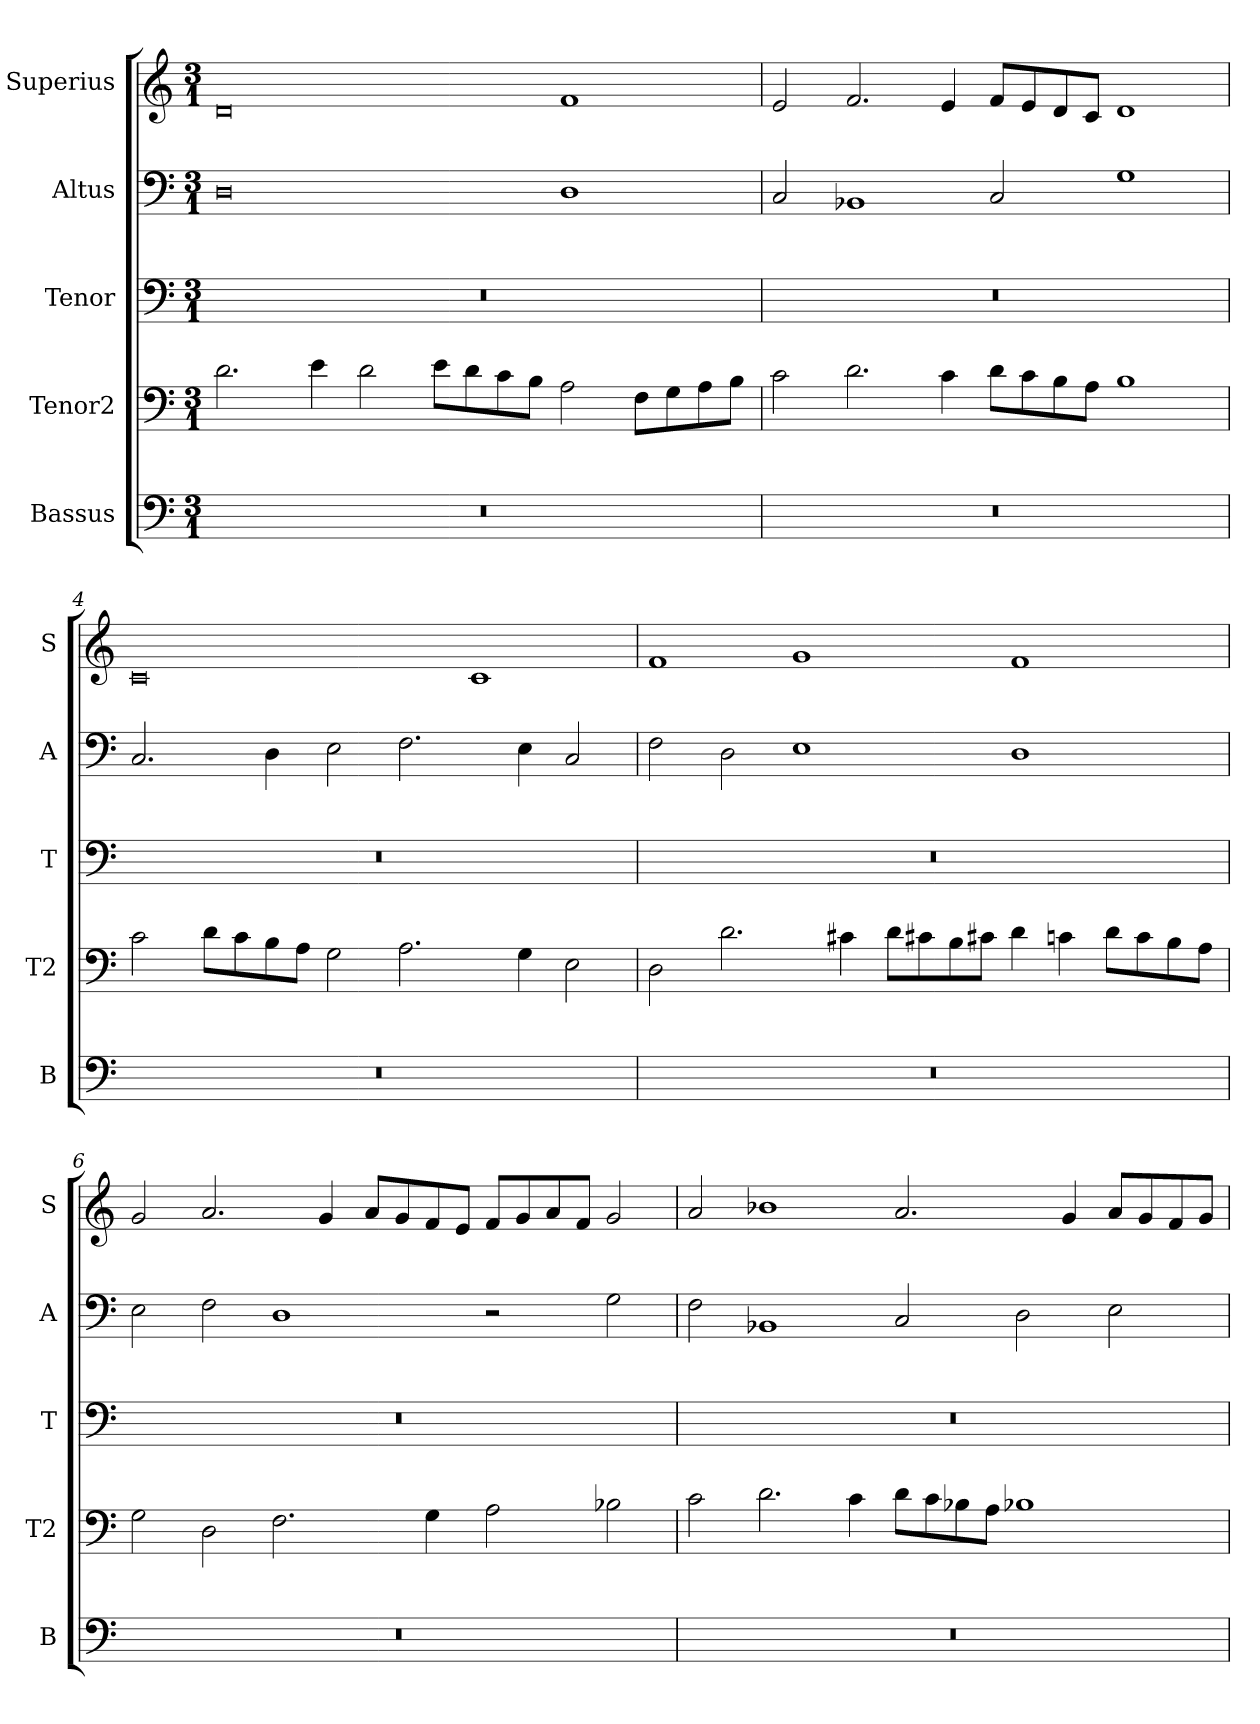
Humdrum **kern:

**kern	**kern	**kern	**kern	**kern
*part5	*part4	*part3	*part2	*part1
*staff5	*staff4	*staff3	*staff2	*staff1
*I"Bassus	*I"Tenor2	*I"Tenor	*I"Altus	*I"Superius
*I'B	*I'T2	*I'T	*I'A	*I'S
*clefF4	*clefF4	*clefF4	*clefF4	*clefG2
*k[]	*k[]	*k[]	*k[]	*k[]
*a:	*a:	*a:	*a:	*a:
*M3/1	*M3/1	*M3/1	*M3/1	*M3/1
=	=	=	=	=
0.r	2.d	0.r	0D	0d
.	4e	.	.	.
.	2d	.	.	.
.	8eL	.	.	.
.	8d	.	.	.
.	8c	.	.	.
.	8BJ	.	.	.
.	2A	.	1D	1f
.	8FL	.	.	.
.	8G	.	.	.
.	8A	.	.	.
.	8BJ	.	.	.
=3	=3	=3	=3	=3
0.r	2c	0.r	2C	2e
.	2.d	.	1BB-X	2.f
.	4c	.	.	4e
.	8dL	.	2C	8fL
.	8c	.	.	8e
.	8B	.	.	8d
.	8AJ	.	.	8cJ
.	1B	.	1G	1d
=4	=4	=4	=4	=4
0.r	2c	0.r	2.C	0c
.	8dL	.	.	.
.	8c	.	.	.
.	8B	.	4D	.
.	8AJ	.	.	.
.	2G	.	2E	.
.	2.A	.	2.F	.
.	.	.	.	1c
.	4G	.	4E	.
.	2E	.	2C	.
=5	=5	=5	=5	=5
0.r	2D	0.r	2F	1f
.	2.d	.	2D	.
.	.	.	1E	1g
.	4c#X	.	.	.
.	8dL	.	.	.
.	8c#X	.	.	.
.	8B	.	.	.
.	8c#XJ	.	.	.
.	4d	.	1D	1f
.	4cn	.	.	.
.	8dL	.	.	.
.	8c	.	.	.
.	8B	.	.	.
.	8AJ	.	.	.
=6	=6	=6	=6	=6
0.r	2G	0.r	2E	2g
.	2D	.	2F	2.a
.	2.F	.	1D	.
.	.	.	.	4g
.	.	.	.	8aL
.	.	.	.	8g
.	4G	.	.	8f
.	.	.	.	8eJ
.	2A	.	2r	8fL
.	.	.	.	8g
.	.	.	.	8a
.	.	.	.	8fJ
.	2B-X	.	2G	2g
=7	=7	=7	=7	=7
0.r	2c	0.r	2F	2a
.	2.d	.	1BB-X	1b-X
.	4c	.	.	.
.	8dL	.	2C	2.a
.	8c	.	.	.
.	8B-X	.	.	.
.	8AJ	.	.	.
.	1B-X	.	2D	.
.	.	.	.	4g
.	.	.	2E	8aL
.	.	.	.	8g
.	.	.	.	8f
.	.	.	.	8gJ
=	=	=	=	=
*-	*-	*-	*-	*-
